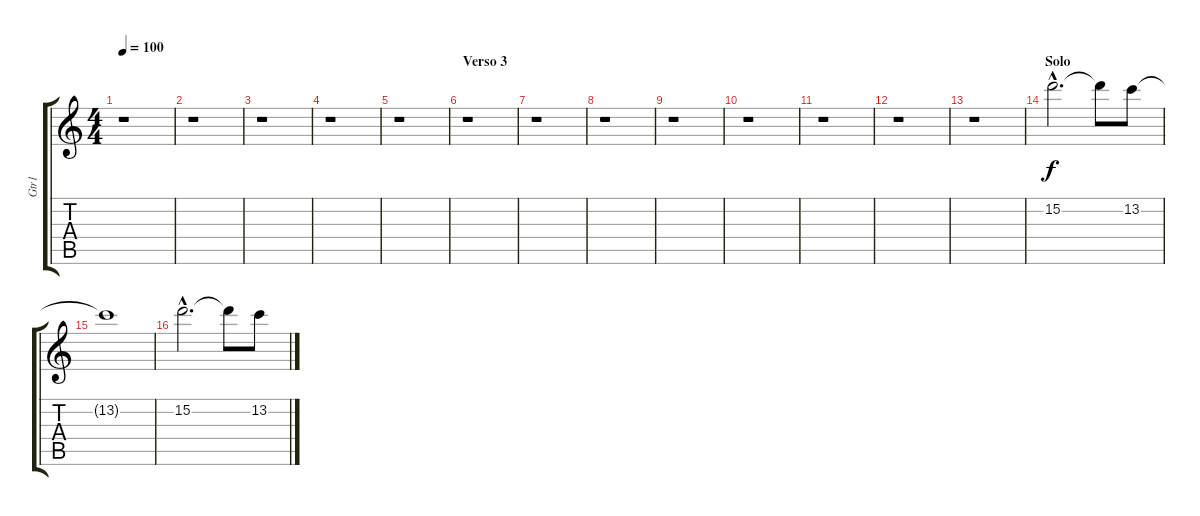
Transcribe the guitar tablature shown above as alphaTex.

\track ("Gtr1" "Gtr1") {instrument acousticguitarnylon}
\staff {score tabs}
\tuning (E4 B3 G3 D3 A2 E2) {hide}
\ts (4 4)
\tempo 100
\clef g2
\ks c
r.1{dy f} |
r.1 |
r.1 |
r.1 |
r.1 |
\section ("" "Verso 3")
r.1 |
r.1 |
r.1 |
r.1 |
r.1 |
r.1 |
r.1 |
r.1 |
\section ("" "Solo")
15.2{hac}.2{d instrument overdrivenguitar} 15.2{t}.8 13.2.8 |
13.2{t}.1 |
15.2{hac}.2{d instrument overdrivenguitar} 15.2{t}.8 13.2.8
